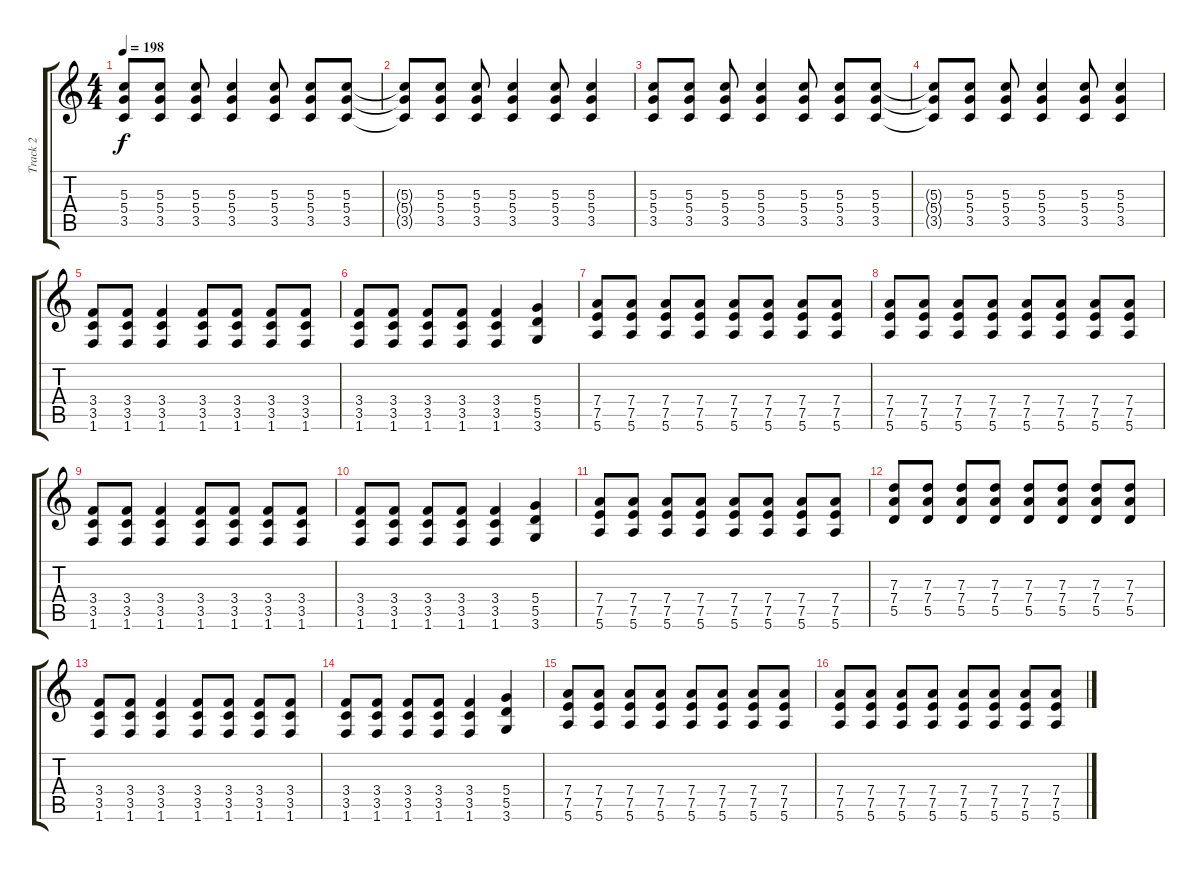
\track ("Track 2" "Track 2") {instrument overdrivenguitar}
\staff {score tabs}
\tuning (E4 B3 G3 D3 A2 E2) {hide}
\ts (4 4)
\tempo 198
\clef g2
\ks c
(5.3 5.4 3.5).8{dy f} (5.3 5.4 3.5).8 (5.3 5.4 3.5).8 (5.3 5.4 3.5).4 (5.3 5.4 3.5).8 (5.3 5.4 3.5).8 (5.3 5.4 3.5).8 |
(5.3{t} 5.4{t} 3.5{t}).8 (5.3 5.4 3.5).8 (5.3 5.4 3.5).8 (5.3 5.4 3.5).4 (5.3 5.4 3.5).8 (5.3 5.4 3.5).4 |
(5.3 5.4 3.5).8 (5.3 5.4 3.5).8 (5.3 5.4 3.5).8 (5.3 5.4 3.5).4 (5.3 5.4 3.5).8 (5.3 5.4 3.5).8 (5.3 5.4 3.5).8 |
(5.3{t} 5.4{t} 3.5{t}).8 (5.3 5.4 3.5).8 (5.3 5.4 3.5).8 (5.3 5.4 3.5).4 (5.3 5.4 3.5).8 (5.3 5.4 3.5).4 |
(3.4 3.5 1.6).8 (3.4 3.5 1.6).8 (3.4 3.5 1.6).4 (3.4 3.5 1.6).8 (3.4 3.5 1.6).8 (3.4 3.5 1.6).8 (3.4 3.5 1.6).8 |
(3.4 3.5 1.6).8 (3.4 3.5 1.6).8 (3.4 3.5 1.6).8 (3.4 3.5 1.6).8 (3.4 3.5 1.6).4 (5.4 5.5 3.6).4 |
(7.4 7.5 5.6).8 (7.4 7.5 5.6).8 (7.4 7.5 5.6).8 (7.4 7.5 5.6).8 (7.4 7.5 5.6).8 (7.4 7.5 5.6).8 (7.4 7.5 5.6).8 (7.4 7.5 5.6).8 |
(7.4 7.5 5.6).8 (7.4 7.5 5.6).8 (7.4 7.5 5.6).8 (7.4 7.5 5.6).8 (7.4 7.5 5.6).8 (7.4 7.5 5.6).8 (7.4 7.5 5.6).8 (7.4 7.5 5.6).8 |
(3.4 3.5 1.6).8 (3.4 3.5 1.6).8 (3.4 3.5 1.6).4 (3.4 3.5 1.6).8 (3.4 3.5 1.6).8 (3.4 3.5 1.6).8 (3.4 3.5 1.6).8 |
(3.4 3.5 1.6).8 (3.4 3.5 1.6).8 (3.4 3.5 1.6).8 (3.4 3.5 1.6).8 (3.4 3.5 1.6).4 (5.4 5.5 3.6).4 |
(7.4 7.5 5.6).8 (7.4 7.5 5.6).8 (7.4 7.5 5.6).8 (7.4 7.5 5.6).8 (7.4 7.5 5.6).8 (7.4 7.5 5.6).8 (7.4 7.5 5.6).8 (7.4 7.5 5.6).8 |
(7.3 7.4 5.5).8 (7.3 7.4 5.5).8 (7.3 7.4 5.5).8 (7.3 7.4 5.5).8 (7.3 7.4 5.5).8 (7.3 7.4 5.5).8 (7.3 7.4 5.5).8 (7.3 7.4 5.5).8 |
(3.4 3.5 1.6).8 (3.4 3.5 1.6).8 (3.4 3.5 1.6).4 (3.4 3.5 1.6).8 (3.4 3.5 1.6).8 (3.4 3.5 1.6).8 (3.4 3.5 1.6).8 |
(3.4 3.5 1.6).8 (3.4 3.5 1.6).8 (3.4 3.5 1.6).8 (3.4 3.5 1.6).8 (3.4 3.5 1.6).4 (5.4 5.5 3.6).4 |
(7.4 7.5 5.6).8 (7.4 7.5 5.6).8 (7.4 7.5 5.6).8 (7.4 7.5 5.6).8 (7.4 7.5 5.6).8 (7.4 7.5 5.6).8 (7.4 7.5 5.6).8 (7.4 7.5 5.6).8 |
(7.4 7.5 5.6).8 (7.4 7.5 5.6).8 (7.4 7.5 5.6).8 (7.4 7.5 5.6).8 (7.4 7.5 5.6).8 (7.4 7.5 5.6).8 (7.4 7.5 5.6).8 (7.4 7.5 5.6).8
